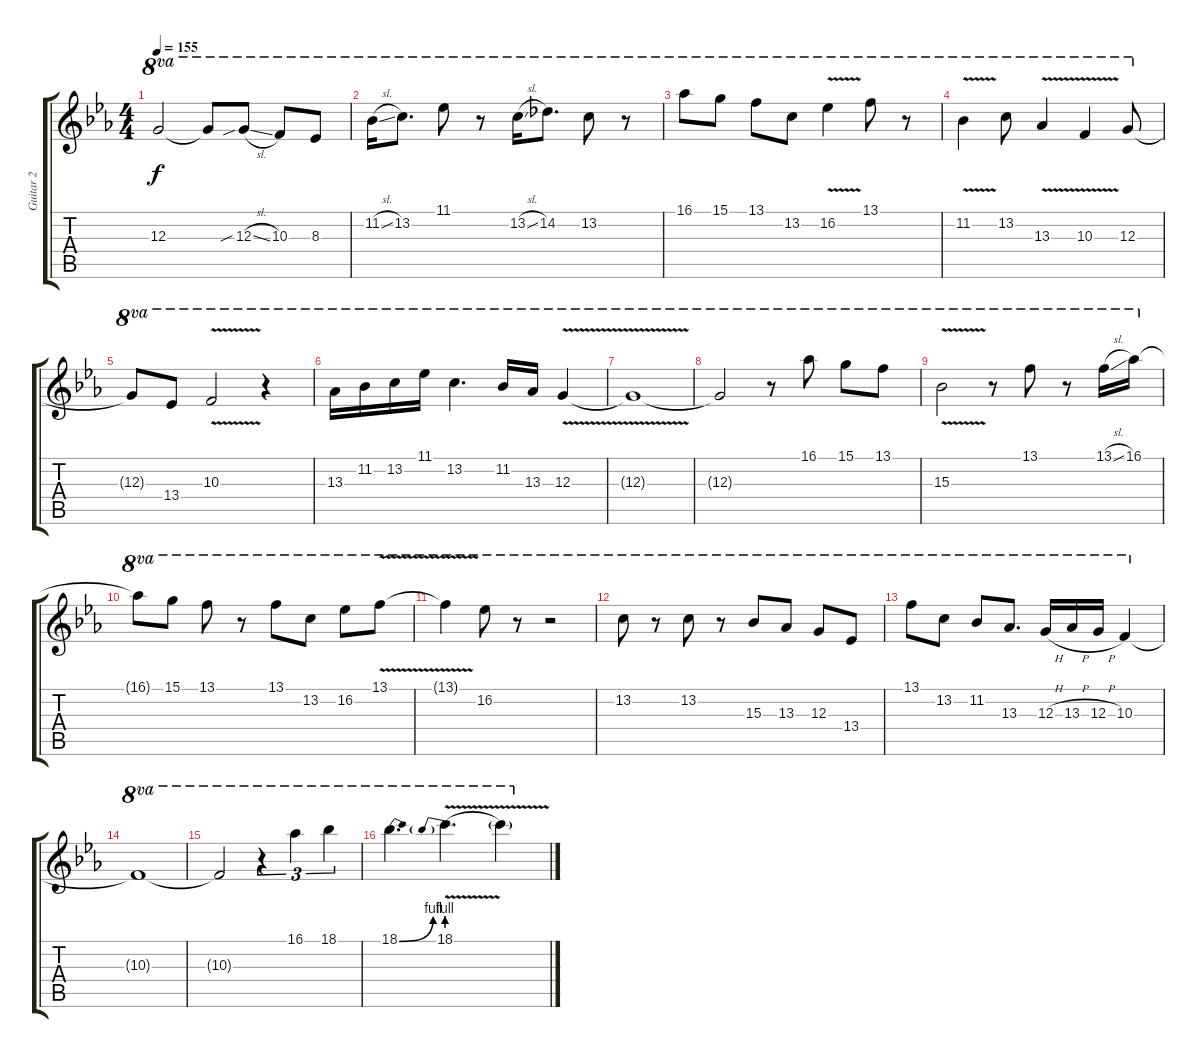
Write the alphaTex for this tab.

\track ("Guitar 2" "Guitar 2") {instrument overdrivenguitar}
\staff {score tabs}
\tuning (E4 B3 G3 D3 A2 E2) {hide}
\ts (4 4)
\tempo 155
\clef g2
\ks eb
12.3{t}.2{ot 8va dy f} 12.3{t}.8{ot 8va} 12.3{sib sl}.8{ot 8va} 10.3.8{ot 8va} 8.3.8{ot 8va} |
11.2{sl}.16{ot 8va} 13.2.8{d ot 8va} 11.1.8{ot 8va} r.8{ot 8va} 13.2{sl}.16{ot 8va} 14.2.8{d ot 8va} 13.2.8{ot 8va} r.8{ot 8va} |
16.1.8{ot 8va} 15.1.8{ot 8va} 13.1.8{ot 8va} 13.2.8{ot 8va} 16.2{v}.4{ot 8va} 13.1.8{ot 8va} r.8{ot 8va} |
11.2{v}.4{ot 8va} 13.2.8{ot 8va} 13.3{v}.4{ot 8va} 10.3{v}.4{ot 8va} 12.3.8{ot 8va} |
12.3{t}.8{ot 8va} 13.4.8{ot 8va} 10.3{v}.2{ot 8va} r.4{ot 8va} |
13.3.16{ot 8va} 11.2.16{ot 8va} 13.2.16{ot 8va} 11.1.16{ot 8va} 13.2.4{d ot 8va} 11.2.16{ot 8va} 13.3.16{ot 8va} 12.3{v}.4{ot 8va} |
12.3{t}.1{ot 8va} |
12.3{t}.2{ot 8va} r.8{ot 8va} 16.1.8{ot 8va} 15.1.8{ot 8va} 13.1.8{ot 8va} |
15.3{v}.2{ot 8va} r.8{ot 8va} 13.1.8{ot 8va} r.8{ot 8va} 13.1{sl}.16{ot 8va} 16.1.16{ot 8va} |
16.1{t}.8{ot 8va} 15.1.8{ot 8va} 13.1.8{ot 8va} r.8{ot 8va} 13.1.8{ot 8va} 13.2.8{ot 8va} 16.2.8{ot 8va} 13.1{v}.8{ot 8va} |
13.1{t}.4{ot 8va} 16.2.8{ot 8va} r.8{ot 8va} r.2{ot 8va} |
13.2.8{ot 8va} r.8{ot 8va} 13.2.8{ot 8va} r.8{ot 8va} 15.3.8{ot 8va} 13.3.8{ot 8va} 12.3.8{ot 8va} 13.4.8{ot 8va} |
13.1.8{ot 8va} 13.2.8{ot 8va} 11.2.8{ot 8va} 13.3.8{d ot 8va} 12.3{h}.16{ot 8va} 13.3{h}.16{ot 8va} 12.3{h}.16{ot 8va} 10.3.4{ot 8va} |
10.3{t}.1{ot 8va} |
10.3{t}.2{ot 8va} r.4{tu (3 2) ot 8va} 16.1.4{tu (3 2) ot 8va} 18.1.4{tu (3 2) ot 8va} |
18.1{be (bend 0 0 60 4)}.4{d ot 8va} 18.1{be (prebend 0 4 60 4) v}.4{d ot 8va} 18.1{t}.4{ot 8va}
